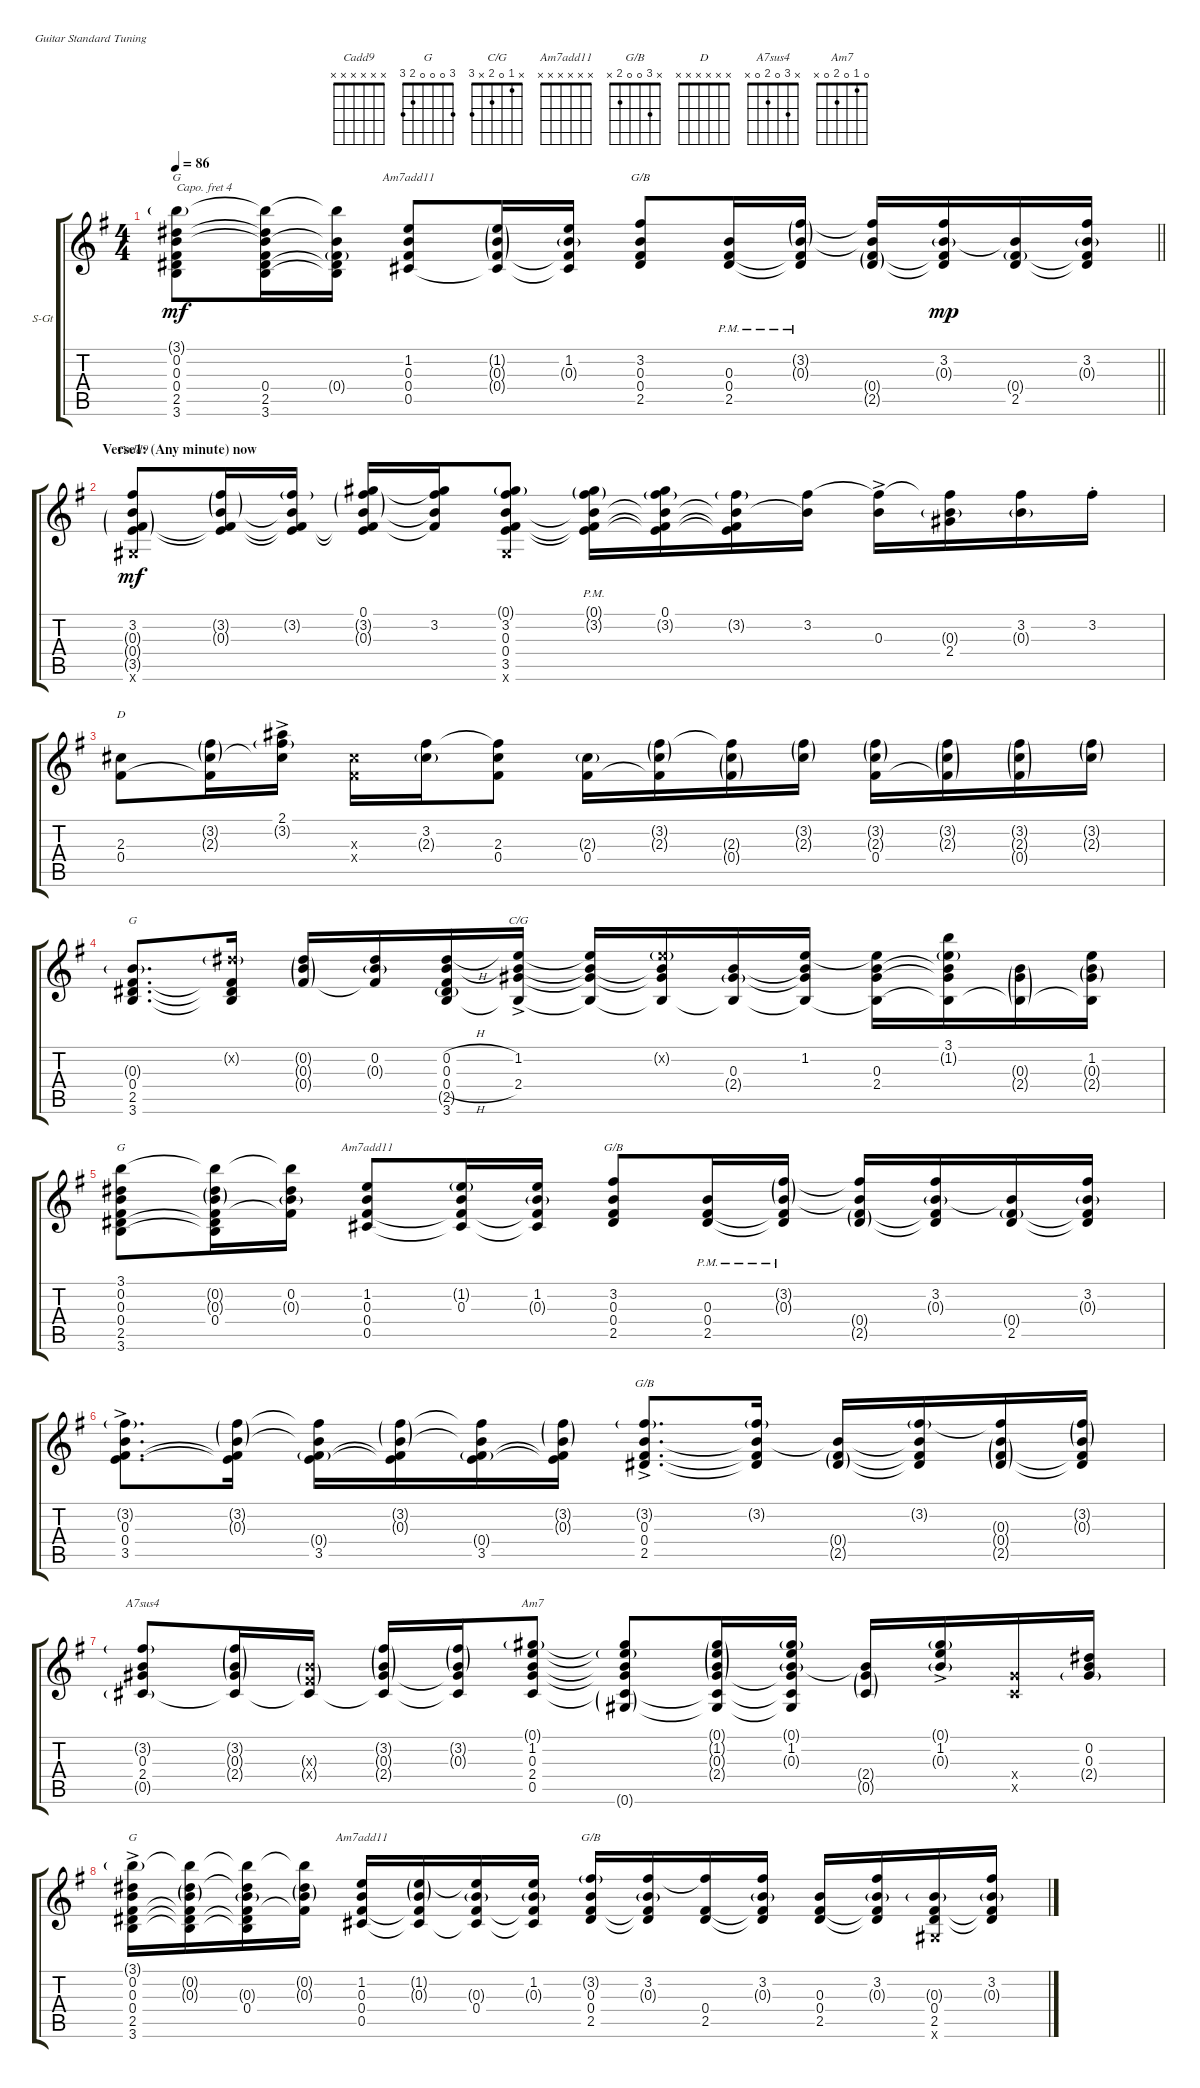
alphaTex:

\defaultSystemsLayout 4
\bracketExtendMode groupsimilarinstruments
\firstSystemTrackNameOrientation horizontal
\otherSystemsTrackNameOrientation horizontal
\track ("Steel Guitar" "S-Gt") {instrument acousticguitarsteel}
\staff {score tabs}
\capo 4
\tuning (E4 B3 G3 D3 A2 E2)
\chord ("Cadd9" x x x x x x)
\chord ("G" x x x x x x)
\chord ("C/G" x 1 0 2 x 3)
\chord ("G" 3 0 0 0 2 3)
\chord ("Am7add11" x 1 0 0 0 x)
\chord ("G/B" x 3 0 0 2 x)
\chord ("D" x x x x x x)
\chord ("Am7add11" x x x x x x)
\chord ("A7sus4" x 3 0 2 0 x)
\chord ("Am7" 0 1 0 2 0 x)
\ts (4 4)
\tempo 86
\clef g2
\barLineRight lightlight
\ks g
(3.6 0.4 2.5 0.3 3.1{g} 0.2).8{ch "G" dy mf} (3.6 0.4 3.1{t} 0.2{t} 2.5 0.3{t}).16 (0.4{g} 3.1{t} 0.3{t} 2.5{t} 3.6{t}).16 (0.4 0.5 0.3 1.2).8{ch "Am7add11"} (0.4{g} 0.3{g} 0.5{t} 1.2{g}).16 (0.4{t} 0.3{g} 1.2 0.5{t}).16 (0.4 2.5 0.3 3.2).8{ch "G/B"} (0.4{pm} 2.5{pm} 0.3{pm}).16 (0.4{pm t} 0.3{g} 3.2{g} 2.5{pm t}).16 (0.4{g} 2.5{g} 0.3{t} 3.2{t}).16 (2.5{t} 3.2 0.3{g} 0.4{t}).16{dy mp} (2.5 0.3{t} 0.4{g}).16 (3.2 0.3{g} 0.4{t} 2.5{t}).16 |
\section ("" "Verse1: (Any minute) now")
(3.5{g} 0.4{g} 0.3{g} 3.2 0.6{x}).8{ch "Cadd9" dy mf} (0.3{g} 3.5{t} 3.2{g} 0.4{t}).16 (0.3{t} 3.5{t} 3.2{g} 0.4{t}).16 (0.1 0.3{g} 0.4{t} 3.5{t} 3.2{g}).16 (3.2 0.3{t} 0.4{t} 0.1{t}).16 (3.5 0.4 0.3 0.1{g} 3.2 0.6{x}).8 (0.3{t} 3.2{g pm} 0.1{g pm} 0.4{t} 3.5{t}).16 (3.2{g} 0.1 0.3{t} 3.5{t} 0.4{t}).16 (0.3{t} 3.2{g} 0.4{t} 3.5{t}).16 (3.2 0.3{t}).16 (0.3{ac} 3.2{t}).16 (0.3{g} 2.4 3.2{t}).16 (0.3{g} 3.2).16 3.2{st}.16 |
(0.4 2.3).8{ch "D"} (3.2{g} 2.3{g} 0.4{t}).16 (2.3{t} 2.1{ac} 3.2{g}).16 (0.4{x} 2.3{x}).16 (3.2 2.3{g}).16 (0.4 2.3 3.2{t}).8 (0.4 2.3{g}).16 (2.3{g} 0.4{t} 3.2{g}).16 (2.3{g} 3.2{t} 0.4{g}).16 (2.3{g} 3.2{g}).16 (2.3{g} 3.2{g} 0.4).16 (2.3{g} 0.4{g t} 3.2{g}).16 (2.3{g} 3.2{g} 0.4{g}).16 (2.3{g} 3.2{g}).16 |
(3.6 2.5 0.4 0.3{g}).8{d ch "G"} (0.2{g x} 3.6{t} 2.5{t} 0.4{t}).16 (0.2{g} 0.3{g} 0.4{g}).16 (0.2 0.3{g} 0.4{t}).16 (3.6 0.4{h} 0.3 0.2{h} 2.5{g}).16 (3.6{t} 0.3{t} 2.4{ac} 1.2{ac}).16{ch "C/G"} (3.6{t} 0.3{t} 2.4{t} 1.2{t}).16 (3.6{t} 0.3{t} 2.4{t} 1.2{g x}).16 (0.3 3.6{t} 2.4{g}).16 (1.2 2.4{t} 0.3{t} 3.6{t}).16 (0.3 1.2{t} 2.4 3.6{t}).16 (3.1 2.4{t} 0.3{t} 3.6{t} 1.2{g}).16 (0.3{g} 2.4{g} 3.6{g t}).16 (1.2 0.3{g} 2.4{g} 3.6{t}).16 |
(3.6 0.4 2.5 0.3 3.1 0.2).8{ch "G"} (0.4 3.1{t} 0.2{g} 0.3{g} 3.6{t} 2.5{t}).16 (0.4{t} 3.1{t} 0.2 0.3{g}).16 (0.4 0.5 0.3 1.2).8{ch "Am7add11"} (0.4{t} 0.3 0.5{t} 1.2{g}).16 (0.4{t} 0.3{g} 1.2 0.5{t}).16 (0.4 2.5 0.3 3.2).8{ch "G/B"} (0.4{pm} 2.5{pm} 0.3{pm}).16 (0.4{pm t} 0.3{g} 3.2{g} 2.5{pm t}).16 (0.4{g} 2.5{g} 0.3{t} 3.2{t}).16 (2.5{t} 3.2 0.3{g} 0.4{t}).16 (2.5 0.3{t} 0.4{g}).16 (3.2 0.3{g} 0.4{t} 2.5{t}).16 |
(3.5{ac} 0.4 0.3 3.2{g}).8{d} (3.2{g} 0.3{g} 0.4{t} 3.5{t}).16 (0.3{t} 0.4{g} 3.5 3.2{t}).16 (3.2{g} 0.3{g} 0.4{t} 3.5{t}).16 (0.3{t} 0.4{g} 3.5 3.2{t}).16 (3.2{g} 0.4{t} 0.3{g} 3.5{t}).16 (2.5{ac} 0.4 0.3 3.2{g}).8{d ch "G/B"} (3.2{g} 0.3{t} 0.4{t} 2.5{t}).16 (0.4{g} 2.5{g} 0.3{t}).16 (3.2{g} 0.3{t} 0.4{t} 2.5{t}).16 (0.3{g} 0.4{g} 2.5{g} 3.2{t}).16 (3.2{g} 0.4{t} 0.3{g} 2.5{t}).16 |
(2.4 0.3 3.2{g} 0.5{g}).8{ch "A7sus4"} (3.2{g} 2.4{g} 0.3{g} 0.5{t}).16 (0.4{g x} 0.3{g x} 0.5{t}).16 (3.2{g} 0.3{g} 2.4{g} 0.5{t}).16 (3.2{g} 0.3{g} 2.4{t} 0.5{t}).16 (0.5 0.3 1.2 2.4 0.1{g}).8{ch "Am7"} (0.5{g t} 1.2{g t} 2.4{t} 0.6{g} 0.3{t} 0.1{t}).8 (1.2{g} 0.3{g} 0.5{t} 0.1{g} 0.6{t} 2.4{g}).16 (1.2 0.3{g} 0.5{t} 0.1{g} 0.6{t} 2.4{t}).16 (2.4{g} 0.3{t} 0.5{g}).16 (1.2{ac} 0.3{g} 0.1{g}).16 (2.4{x} 0.5{x}).16 (0.3 0.2 2.4{g}).16 |
(3.6{ac} 0.4 2.5 0.3 3.1{g} 0.2).16{ch "G"} (3.6{t} 2.5{t} 0.3{g} 3.1{t} 0.2{g} 0.4{t}).16 (0.4 3.1{t} 0.3{g} 3.6{t} 2.5{t} 0.2{t}).16 (3.1{t} 0.2{g} 0.3{g} 0.4{t}).16 (0.4 0.5 0.3 1.2).16{ch "Am7add11"} (0.5{t} 0.3{g} 1.2{g} 0.4{t}).16 (0.4 0.3{g} 0.5{t} 1.2{t}).16 (0.3{g} 1.2 0.5{t} 0.4{t}).16 (0.4 2.5 0.3 3.2{g}).16{ch "G/B"} (0.4{t} 2.5{t} 0.3{g} 3.2).16 (0.4 2.5 3.2{t}).16 (0.4{t} 0.3{g} 3.2 2.5{t}).16 (0.4 2.5 0.3).16 (2.5{t} 3.2 0.3{g} 0.4{t}).16 (2.5 0.4 0.3{g} 0.6{x}).16 (3.2 0.3{g} 0.4{t} 2.5{t}).16
